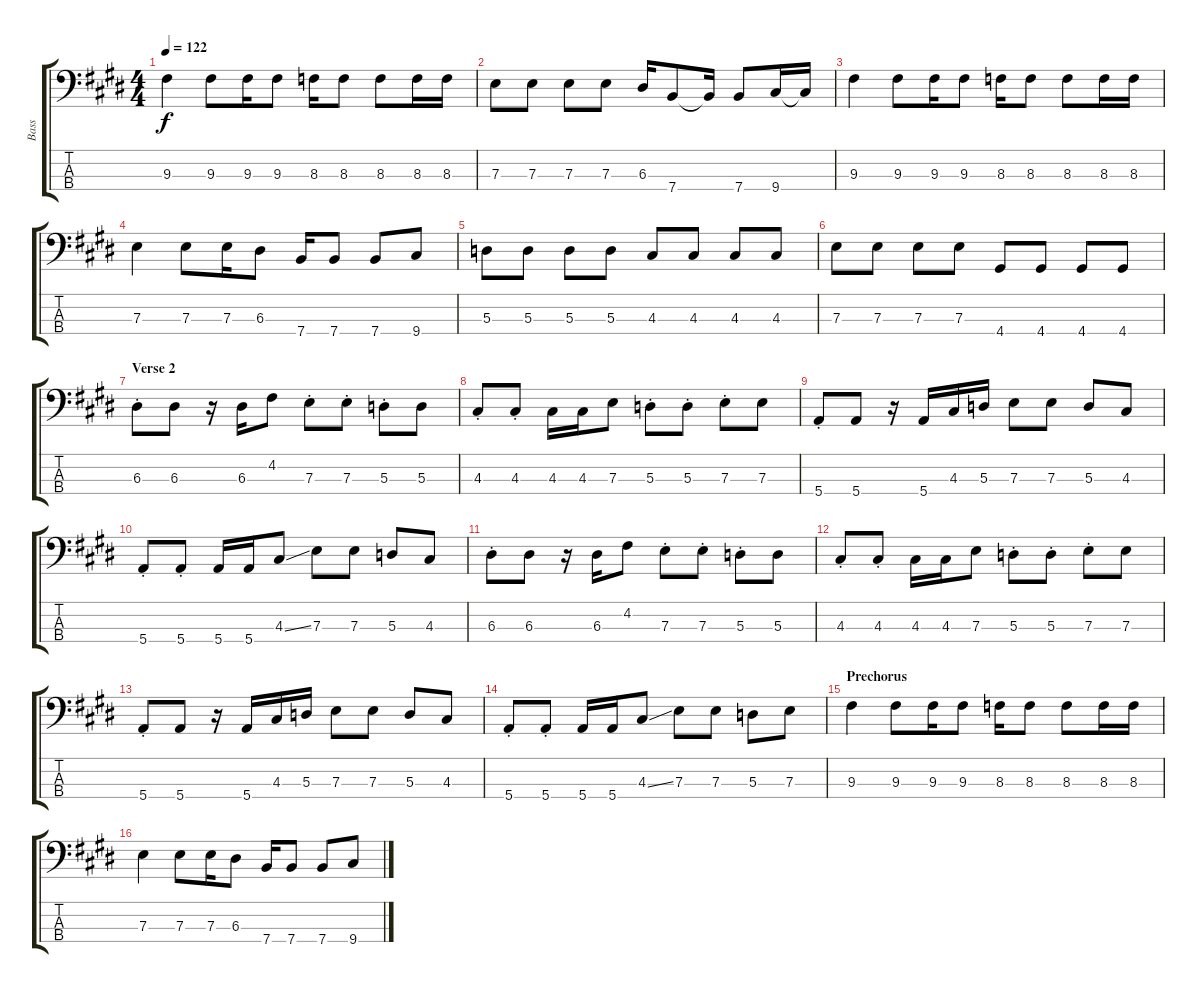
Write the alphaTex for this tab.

\track ("Bass" "Bass") {instrument electricbasspick}
\staff {score tabs}
\tuning (G2 D2 A1 E1) {hide}
\ts (4 4)
\tempo 122
\clef f4
\ks e
9.3.4{dy f} 9.3.8 9.3.16 9.3.8 8.3.16 8.3.8 8.3.8 8.3.16 8.3.16 |
7.3.8 7.3.8 7.3.8 7.3.8 6.3.16 7.4.8 7.4{t}.16 7.4.8 9.4.16 9.4{t}.16 |
9.3.4 9.3.8 9.3.16 9.3.8 8.3.16 8.3.8 8.3.8 8.3.16 8.3.16 |
7.3.4 7.3.8 7.3.16 6.3.8 7.4.16 7.4.8 7.4.8 9.4.8 |
5.3.8 5.3.8 5.3.8 5.3.8 4.3.8 4.3.8 4.3.8 4.3.8 |
7.3.8 7.3.8 7.3.8 7.3.8 4.4.8 4.4.8 4.4.8 4.4.8 |
\section ("" "Verse 2")
6.3{st}.8 6.3.8 r.16 6.3.16 4.2.8 7.3{st}.8 7.3{st}.8 5.3{st}.8 5.3.8 |
4.3{st}.8 4.3{st}.8 4.3.16 4.3.16 7.3.8 5.3{st}.8 5.3{st}.8 7.3{st}.8 7.3.8 |
5.4{st}.8 5.4.8 r.16 5.4.16 4.3.16 5.3.16 7.3.8 7.3.8 5.3.8 4.3.8 |
5.4{st}.8 5.4{st}.8 5.4.16 5.4.16 4.3{ss}.8 7.3.8 7.3.8 5.3.8 4.3.8 |
6.3{st}.8 6.3.8 r.16 6.3.16 4.2.8 7.3{st}.8 7.3{st}.8 5.3{st}.8 5.3.8 |
4.3{st}.8 4.3{st}.8 4.3.16 4.3.16 7.3.8 5.3{st}.8 5.3{st}.8 7.3{st}.8 7.3.8 |
5.4{st}.8 5.4.8 r.16 5.4.16 4.3.16 5.3.16 7.3.8 7.3.8 5.3.8 4.3.8 |
5.4{st}.8 5.4{st}.8 5.4.16 5.4.16 4.3{ss}.8 7.3.8 7.3.8 5.3.8 7.3.8 |
\section ("" "Prechorus")
9.3.4 9.3.8 9.3.16 9.3.8 8.3.16 8.3.8 8.3.8 8.3.16 8.3.16 |
7.3.4 7.3.8 7.3.16 6.3.8 7.4.16 7.4.8 7.4.8 9.4.8
